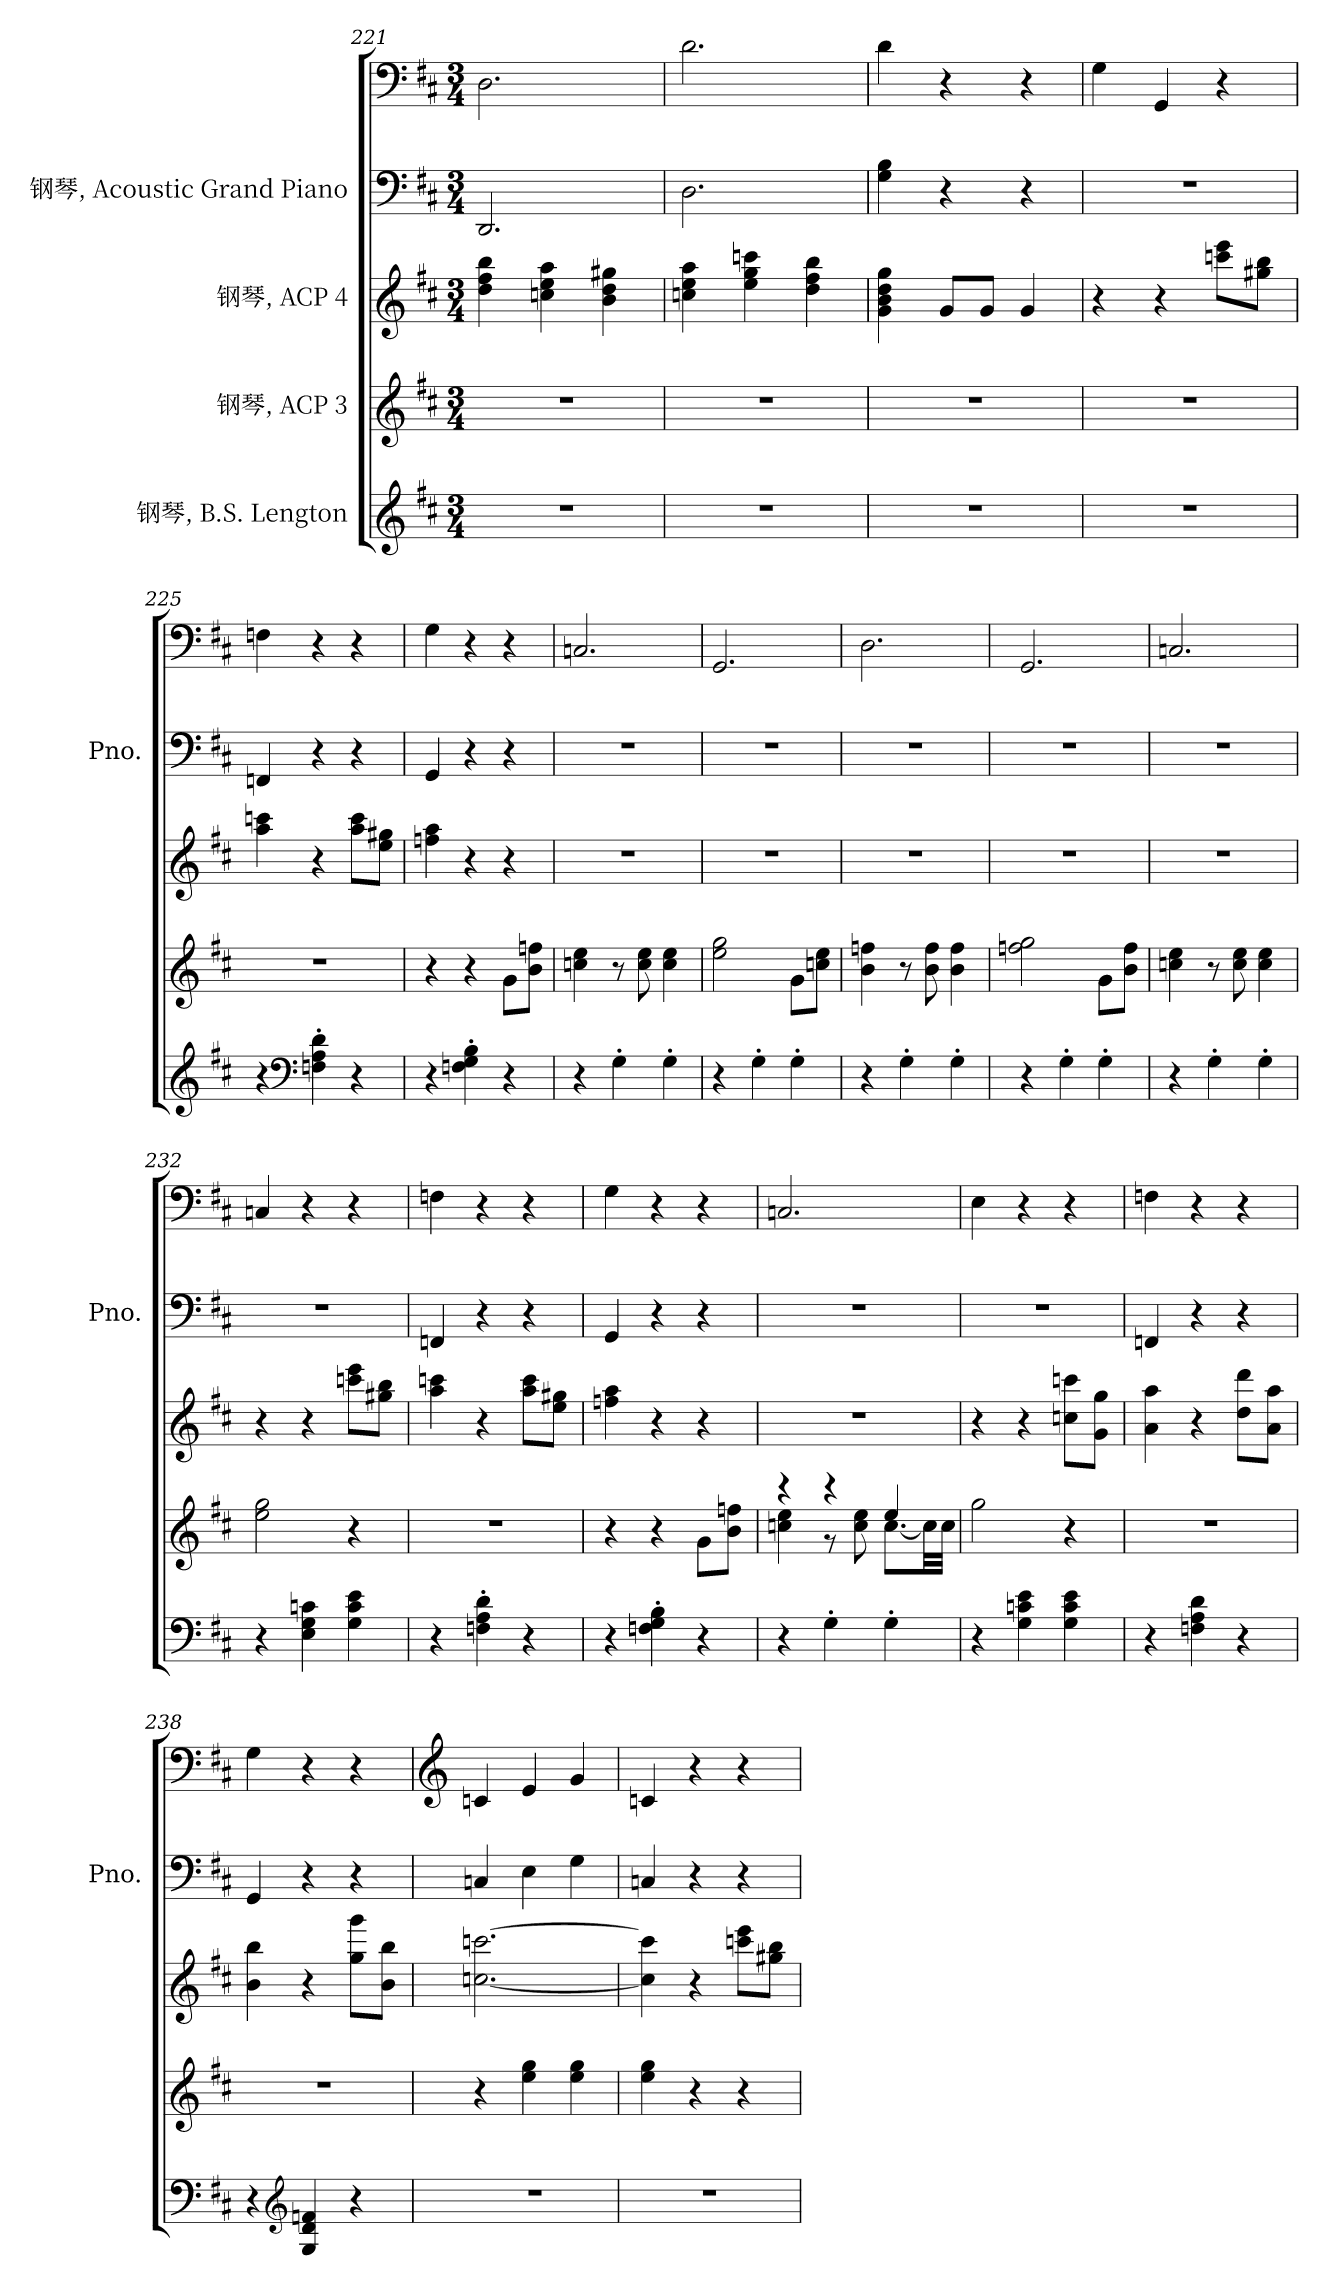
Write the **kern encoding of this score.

**kern	**kern	**kern	**kern	**kern
*part4	*part3	*part2	*part1	*part1
*staff5	*staff4	*staff3	*staff2	*staff1
*I"钢琴, B.S. Lengton	*I"钢琴, ACP 3	*I"钢琴, ACP 4	*I"钢琴, Acoustic Grand Piano	*
*	*	*	*I'Pno.	*
*clefG2	*clefG2	*clefG2	*clefF4	*clefF4
*k[f#c#]	*k[f#c#]	*k[f#c#]	*k[f#c#]	*k[f#c#]
*M3/4	*M3/4	*M3/4	*M3/4	*M3/4
*MM132	*MM132	*MM132	*MM132	*MM132
=221	=221	=221	=221	=221
2.r	2.r	4dd\ 4ff#\ 4bb\	2.DD/	2.D\
.	.	4ccn\ 4ee\ 4aa\	.	.
.	.	4b\ 4dd\ 4gg#X\	.	.
=222	=222	=222	=222	=222
*	*	*	*	*MM127
2.r	2.r	4ccn\ 4ee\ 4aa\	2.D\	2.d\
.	.	4ee\ 4gg\ 4cccn\	.	.
.	.	4dd\ 4ff#\ 4bb\	.	.
=223	=223	=223	=223	=223
*	*	*	*	*MM147
2.r	2.r	4g\ 4b\ 4dd\ 4gg\	4G\ 4B\	4d\
.	.	8g/L	4r	4r
.	.	8g/J	.	.
.	.	4g/	4r	4r
=224	=224	=224	=224	=224
2.r	2.r	4r	2.r	4G\
.	.	4r	.	4GG/
.	.	8cccn\ 8eee\L	.	4r
.	.	8gg#X\ 8bb\J	.	.
!!LO:LB:g=z
=225	=225	=225	=225	=225
4r	2.r	4aa\ 4cccn\	4FFn/	4Fn\
*clefF4	*	*	*	*
4Fn\' 4A\' 4d\'	.	4r	4r	4r
4r	.	8aa\ 8ccc\L	4r	4r
.	.	8ee\ 8gg#X\J	.	.
=226	=226	=226	=226	=226
4r	4r	4ffn\ 4aa\	4GG/	4G\
4Fn\' 4G\' 4B\'	4r	4r	4r	4r
4r	8g\L	4r	4r	4r
.	8b\ 8ffn\J	.	.	.
=227	=227	=227	=227	=227
4r	4ccn\ 4ee\	2.r	2.r	2.Cn/
4G'\	8r	.	.	.
.	8cc\ 8ee\	.	.	.
4G'\	4cc\ 4ee\	.	.	.
=228	=228	=228	=228	=228
4r	2ee\ 2gg\	2.r	2.r	2.GG/
4G'\	.	.	.	.
4G'\	8g\L	.	.	.
.	8ccn\ 8ee\J	.	.	.
=229	=229	=229	=229	=229
4r	4b\ 4ffn\	2.r	2.r	2.D\
4G'\	8r	.	.	.
.	8b\ 8ff\	.	.	.
4G'\	4b\ 4ff\	.	.	.
=230	=230	=230	=230	=230
4r	2ffn\ 2gg\	2.r	2.r	2.GG/
4G'\	.	.	.	.
4G'\	8g\L	.	.	.
.	8b\ 8ff\J	.	.	.
=231	=231	=231	=231	=231
4r	4ccn\ 4ee\	2.r	2.r	2.Cn/
4G'\	8r	.	.	.
.	8cc\ 8ee\	.	.	.
4G'\	4cc\ 4ee\	.	.	.
!!LO:PB:g=z
=232	=232	=232	=232	=232
4r	2ee\ 2gg\	4r	2.r	4Cn/
4E\ 4G\ 4cn\	.	4r	.	4r
4G\ 4c\ 4e\	4r	8cccn\ 8eee\L	.	4r
.	.	8gg#X\ 8bb\J	.	.
=233	=233	=233	=233	=233
4r	2.r	4aa\ 4cccn\	4FFn/	4Fn\
4Fn\' 4A\' 4d\'	.	4r	4r	4r
4r	.	8aa\ 8ccc\L	4r	4r
.	.	8ee\ 8gg#X\J	.	.
=234	=234	=234	=234	=234
4r	4r	4ffn\ 4aa\	4GG/	4G\
4Fn\' 4G\' 4B\'	4r	4r	4r	4r
4r	8g\L	4r	4r	4r
.	8b\ 8ffn\J	.	.	.
=235	=235	=235	=235	=235
*	*^	*	*	*
4r	4r	4ccn\ 4ee\	2.r	2.r	2.Cn/
4G'\	4r	8r	.	.	.
.	.	8cc\ 8ee\	.	.	.
4G'\	4ee/	[8.cc\L	.	.	.
.	.	32cc\LL]	.	.	.
.	.	32cc\JJJ	.	.	.
*	*v	*v	*	*	*
=236	=236	=236	=236	=236
4r	2gg\	4r	2.r	4E\
4G\ 4cn\ 4e\	.	4r	.	4r
4G\ 4c\ 4e\	4r	8ccn\ 8cccn\L	.	4r
.	.	8g\ 8gg\J	.	.
=237	=237	=237	=237	=237
4r	2.r	4a\ 4aa\	4FFn/	4Fn\
4Fn\ 4A\ 4d\	.	4r	4r	4r
4r	.	8dd\ 8ddd\L	4r	4r
.	.	8a\ 8aa\J	.	.
!!LO:LB:g=z
=238	=238	=238	=238	=238
4r	2.r	4b\ 4bb\	4GG/	4G\
*clefG2	*	*	*	*
4G/ 4d/ 4fn/	.	4r	4r	4r
4r	.	8gg\ 8ggg\L	4r	4r
.	.	8b\ 8bb\J	.	.
=239	=239	=239	=239	=239
*	*	*	*	*clefG2
2.r	4r	[2.ccn\ [2.cccn\	4Cn/	4cn/
.	4ee\ 4gg\	.	4E\	4e/
.	4ee\ 4gg\	.	4G\	4g/
=240	=240	=240	=240	=240
2.r	4ee\ 4gg\	4cc\] 4ccc\]	4Cn/	4cn/
.	4r	4r	4r	4r
.	4r	8cccn\ 8eee\L	4r	4r
.	.	8gg#X\ 8bb\J	.	.
=	=	=	=	=
*-	*-	*-	*-	*-
